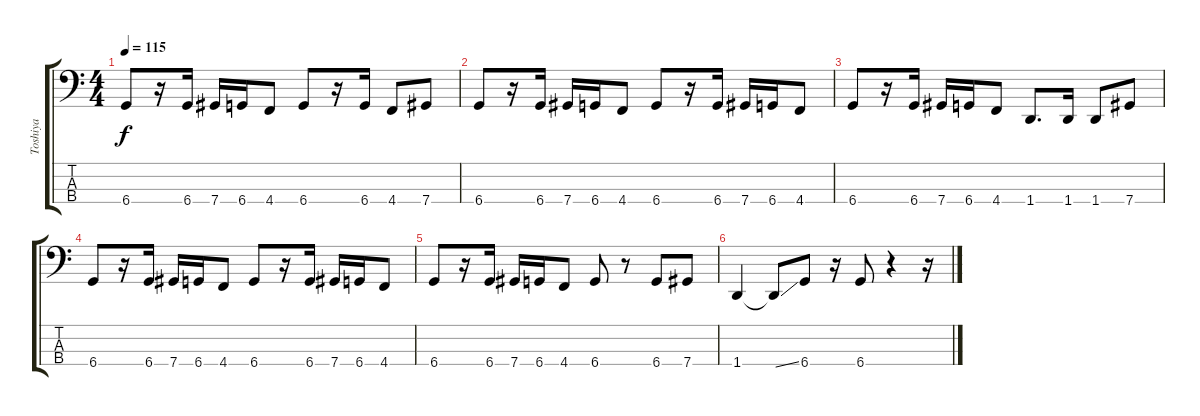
\track ("Toshiya" "Toshiya") {instrument electricbasspick}
\staff {score tabs}
\tuning (G2 D2 A1 Db1) {hide}
\ts (4 4)
\tempo 115
\clef f4
\ks c
6.4.8{dy f} r.16 6.4.16 7.4.16 6.4.16 4.4.8 6.4.8 r.16 6.4.16 4.4.8 7.4.8 |
6.4.8 r.16 6.4.16 7.4.16 6.4.16 4.4.8 6.4.8 r.16 6.4.16 7.4.16 6.4.16 4.4.8 |
6.4.8 r.16 6.4.16 7.4.16 6.4.16 4.4.8 1.4.8{d} 1.4.16 1.4.8 7.4.8 |
6.4.8 r.16 6.4.16 7.4.16 6.4.16 4.4.8 6.4.8 r.16 6.4.16 7.4.16 6.4.16 4.4.8 |
6.4.8 r.16 6.4.16 7.4.16 6.4.16 4.4.8 6.4.8 r.8 6.4.8 7.4.8 |
1.4.4 1.4{ss t}.8 6.4.8 r.16 6.4.8 r.4 r.16
